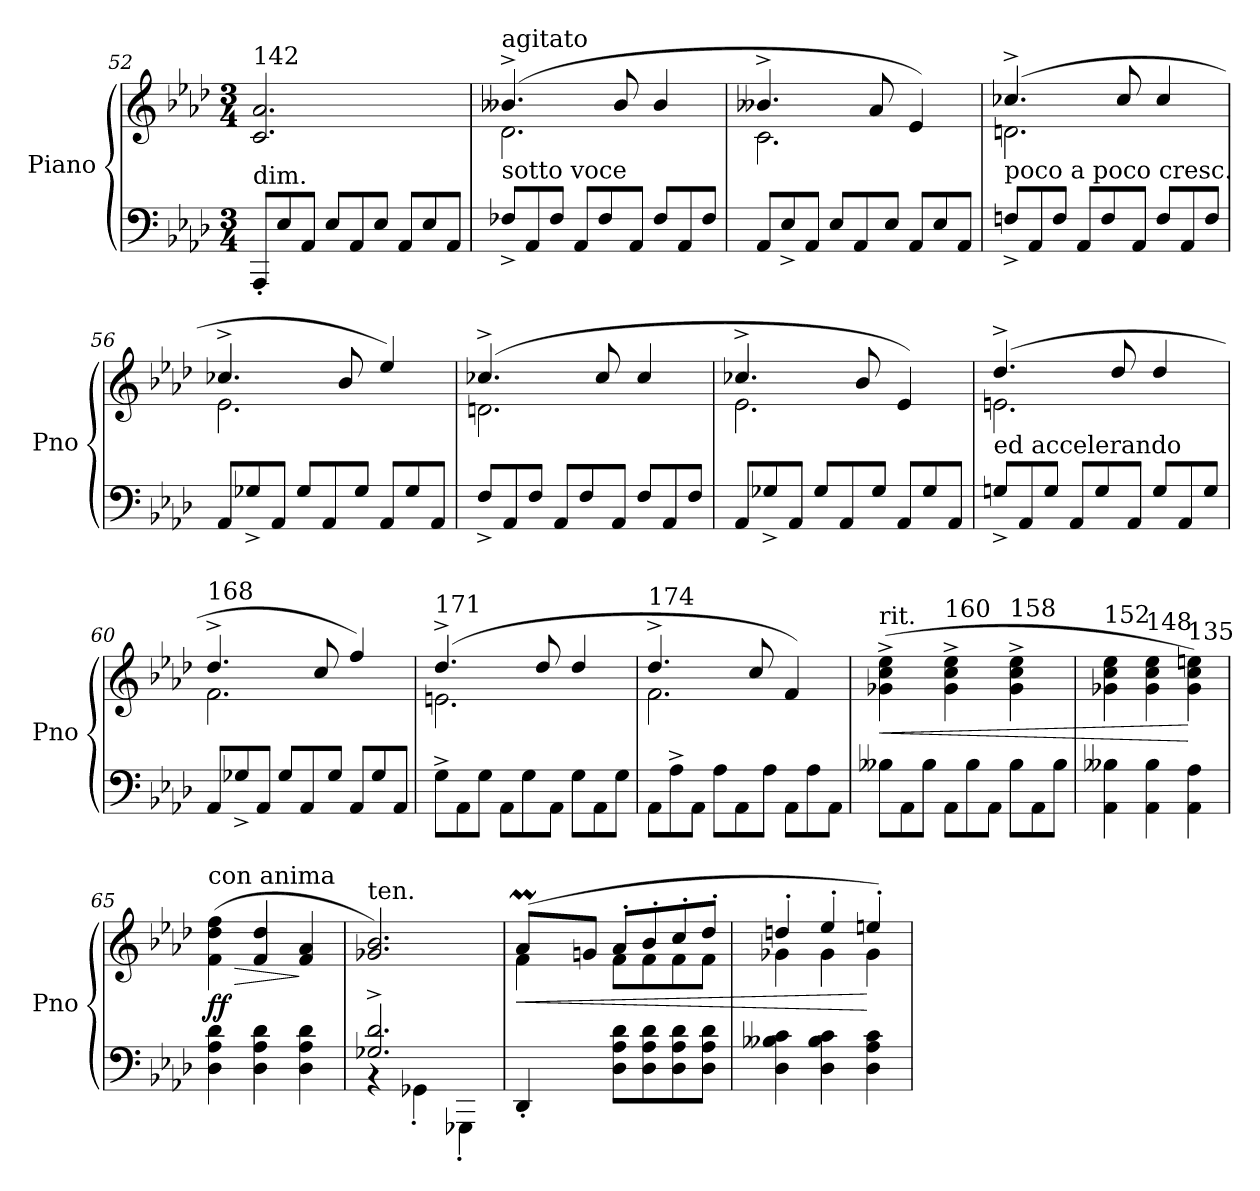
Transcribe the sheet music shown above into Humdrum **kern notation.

**kern	**kern	**dynam
*part1	*part1	*part1
*staff2	*staff1	*staff1/2
*I"Piano	*	*
*I'Pno	*	*
*clefF4	*clefG2	*
*k[b-e-a-d-]	*k[b-e-a-d-]	*
*A-:	*A-:	*
*M3/4	*M3/4	*
*Xtuplet	*	*
=52	=52	=52
!	!LO:TX:a:t=142	!
!LO:TX:a:t=dim.	!	!
12AAA-'/L	2.c/ 2.a-/	.
12E-/	.	.
12AA-/J	.	.
12E-/L	.	.
12AA-/	.	.
12E-/J	.	.
12AA-/L	.	.
12E-/	.	.
12AA-/J	.	.
=53	=53	=53
*	*^	*
!	!LO:TX:a:t=agitato	!	!
!	!LO:TX:b:t=sotto voce	!	!
12F-X^/L	(4.b--X^/	2.d-\	.
12AA-/	.	.	.
12F-/J	.	.	.
12AA-/L	.	.	.
12F-/	.	.	.
.	8b--/	.	.
12AA-/J	.	.	.
12F-/L	4b--/	.	.
12AA-/	.	.	.
12F-/J	.	.	.
=54	=54	=54	=54
12AA-/L	4.b--X^/	2.c\	.
12E-^/	.	.	.
12AA-/J	.	.	.
12E-/L	.	.	.
12AA-/	.	.	.
.	8a-/	.	.
12E-/J	.	.	.
12AA-/L	4e-/)	.	.
12E-/	.	.	.
12AA-/J	.	.	.
=55	=55	=55	=55
!	!LO:TX:b:t=poco a poco cresc.	!	!
12Fn^/L	(4.cc-X^/	2.dn\	.
12AA-/	.	.	.
12F/J	.	.	.
12AA-/L	.	.	.
12F/	.	.	.
.	8cc-/	.	.
12AA-/J	.	.	.
12F/L	4cc-/	.	.
12AA-/	.	.	.
12F/J	.	.	.
!!LO:LB:g=z	!!
=56	=56	=56	=56
12AA-/L	4.cc-X^/	2.e-\	.
12G-X^/	.	.	.
12AA-/J	.	.	.
12G-/L	.	.	.
12AA-/	.	.	.
.	8b-/	.	.
12G-/J	.	.	.
12AA-/L	4ee-/)	.	.
12G-/	.	.	.
12AA-/J	.	.	.
=57	=57	=57	=57
12F^/L	(4.cc-X^/	2.dn\	.
12AA-/	.	.	.
12F/J	.	.	.
12AA-/L	.	.	.
12F/	.	.	.
.	8cc-/	.	.
12AA-/J	.	.	.
12F/L	4cc-/	.	.
12AA-/	.	.	.
12F/J	.	.	.
=58	=58	=58	=58
12AA-/L	4.cc-X^/	2.e-\	.
12G-X^/	.	.	.
12AA-/J	.	.	.
12G-/L	.	.	.
12AA-/	.	.	.
.	8b-/	.	.
12G-/J	.	.	.
12AA-/L	4e-/)	.	.
12G-/	.	.	.
12AA-/J	.	.	.
=59	=59	=59	=59
!	!LO:TX:b:t=ed accelerando	!	!
12Gn^/L	(4.dd-^/	2.en\	.
12AA-/	.	.	.
12G/J	.	.	.
12AA-/L	.	.	.
12G/	.	.	.
.	8dd-/	.	.
12AA-/J	.	.	.
12G/L	4dd-/	.	.
12AA-/	.	.	.
12G/J	.	.	.
=60	=60	=60	=60
!	!LO:TX:a:t=168	!	!
12AA-/L	4.dd-^/	2.f\	.
12G-X^/	.	.	.
12AA-/J	.	.	.
12G-/L	.	.	.
12AA-/	.	.	.
.	8cc/	.	.
12G-/J	.	.	.
12AA-/L	4ff/)	.	.
12G-/	.	.	.
12AA-/J	.	.	.
!!LO:PB:g=z	!!
=61	=61	=61	=61
!	!LO:TX:a:t=171	!	!
12G^\L	(4.dd-^/	2.en\	.
12AA-\	.	.	.
12G\J	.	.	.
12AA-\L	.	.	.
12G\	.	.	.
.	8dd-/	.	.
12AA-\J	.	.	.
12G\L	4dd-/	.	.
12AA-\	.	.	.
12G\J	.	.	.
=62	=62	=62	=62
!	!LO:TX:a:t=174	!	!
12AA-\L	4.dd-^/	2.f\	.
12A-^\	.	.	.
12AA-\J	.	.	.
12A-\L	.	.	.
12AA-\	.	.	.
.	8cc/	.	.
12A-\J	.	.	.
12AA-\L	4f/)	.	.
12A-\	.	.	.
12AA-\J	.	.	.
*	*v	*v	*
=63	=63	=63
!	!LO:TX:a:t=rit.	!
!	!	!LO:HP:b
12B--X\L	(4g-X\^ 4cc\^ 4ee-\^	<
12AA-\	.	.
12B--\J	.	.
!	!LO:TX:a:t=160	!
12AA-\L	4g-\^ 4cc\^ 4ee-\^	.
12B--\	.	.
12AA-\J	.	.
!	!LO:TX:a:t=158	!
12B--\L	4g-\^ 4cc\^ 4ee-\^	.
12AA-\	.	.
12B--\J	.	.
=64	=64	=64
!	!LO:TX:a:t=152	!
4AA-\ 4B--X\	4g-X\ 4cc\ 4ee-\	.
!	!LO:TX:a:t=148	!
4AA-\ 4B--\	4g-\ 4cc\ 4ee-\	.
!	!LO:TX:a:t=135	!
4AA-\ 4A-\	4g-\ 4cc\ 4een\)	[
=65	=65	=65
!	!LO:TX:a:t=con anima	!
!	!	!LO:HP:b
!	!	!LO:DY:n=1:b
4D-\ 4A-\ 4d-\	(4f\ 4dd-\ 4ff\	> ff
4D-\ 4A-\ 4d-\	4f/ 4dd-/	.
4D-\ 4A-\ 4d-\	4f/ 4a-/	]
=66	=66	=66
*^	*	*
!	!	!LO:TX:a:t=ten.	!
2.G-X/^ 2.d-/^	4rBB	2.g-X/ 2.b-/)	.
.	4GG-X'\	.	.
.	4GGG-X'\	.	.
!!LO:LB:g=z
=67	=67	=67	=67
!	!	!LO:TX:a:t=stretto	!
!	!	!	!LO:HP:b
*	*	*^	*
*v	*v	*	*^	*
4DD-'/	(8a-M/L	4f\	24ryy	<
*	*	*	*Xtuplet	*
.	.	.	24b-yy	.
.	.	.	24a-yy	.
.	8gn/J	.	2ryy	.
8D-\ 8A-\ 8d-\L	8a-'/L	8f\L	.	.
8D-\ 8A-\ 8d-\	8b-'/	8f\	.	.
8D-\ 8A-\ 8d-\	8cc'/	8f\	.	.
8D-\ 8A-\ 8d-\J	8dd-'/J	8f\J	8ryy	.
*	*	*v	*v	*
=68	=68	=68	=68
4D-\ 4B--X\ 4c\	4ddn'/	4g-X\	.
4D-\ 4B--\ 4c\	4ee-'/	4g-\	.
4D-\ 4A-\ 4c\	4een'/)	4g-\	[
*	*v	*v	*
=	=	=
*-	*-	*-
